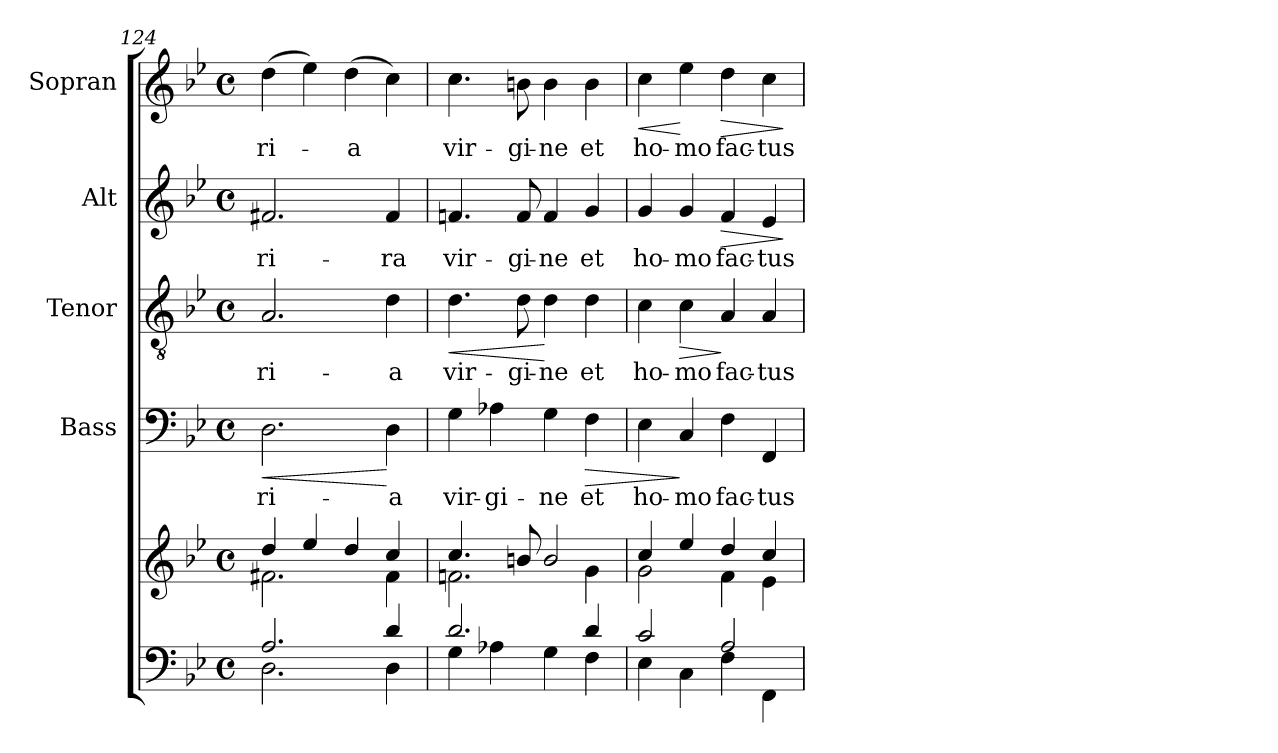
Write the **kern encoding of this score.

**kern	**kern	**kern	**text	**dynam	**kern	**text	**dynam	**kern	**text	**dynam	**kern	**text	**dynam
*part5	*part5	*part4	*part4	*part4	*part3	*part3	*part3	*part2	*part2	*part2	*part1	*part1	*part1
*staff6	*staff5	*staff4	*staff4	*staff4	*staff3	*staff3	*staff3	*staff2	*staff2	*staff2	*staff1	*staff1	*staff1
*	*	*I"Bass	*	*	*I"Tenor	*	*	*I"Alt	*	*	*I"Sopran	*	*
*	*	*I'B.	*	*	*I'T.	*	*	*I'A.	*	*	*I'S.	*	*
*clefF4	*clefG2	*clefF4	*	*	*clefGv2	*	*	*clefG2	*	*	*clefG2	*	*
*k[b-e-]	*k[b-e-]	*k[b-e-]	*	*	*k[b-e-]	*	*	*k[b-e-]	*	*	*k[b-e-]	*	*
*B-:	*B-:	*B-:	*	*	*B-:	*	*	*B-:	*	*	*B-:	*	*
*M4/4	*M4/4	*M4/4	*	*	*M4/4	*	*	*M4/4	*	*	*M4/4	*	*
*met(c)	*met(c)	*met(c)	*	*	*met(c)	*	*	*met(c)	*	*	*met(c)	*	*
=124	=124	=124	=124	=124	=124	=124	=124	=124	=124	=124	=124	=124	=124
*^	*^	*	*	*	*	*	*	*	*	*	*	*	*
!	!	!	!	!	!LO:LY:b	!LO:HP:b	!	!LO:LY:b	!	!	!LO:LY:b	!	!	!LO:LY:b	!
2.A/	2.D\	4dd/	2.f#X\	2.D\	-ri-	<	2.A/	-ri-	.	2.f#X/	-ri-	.	(>4dd\	-ri-	.
.	.	4ee-/	.	.	.	.	.	.	.	.	.	.	4ee-\)	.	.
!	!	!	!	!	!	!	!	!	!	!	!	!	!	!LO:LY:b	!
.	.	4dd/	.	.	.	.	.	.	.	.	.	.	(>4dd\	-a	.
!	!	!	!	!	!LO:LY:b	!	!	!LO:LY:b	!	!	!LO:LY:b	!	!	!	!
4d/	4D\	4cc/	4f#\	4D\	-a	[	4d\	-a	.	4f#/	-ra	.	4cc\)	.	.
=125	=125	=125	=125	=125	=125	=125	=125	=125	=125	=125	=125	=125	=125	=125	=125
!	!	!	!	!	!LO:LY:b	!	!	!LO:LY:b	!LO:HP:b	!	!LO:LY:b	!	!	!LO:LY:b	!
2.d/	4G\	4.cc/	2.fn\	4G\	vir-	.	4.d\	vir-	<	4.fn/	vir-	.	4.cc\	vir-	.
!	!	!	!	!	!LO:LY:b	!	!	!	!	!	!	!	!	!	!
.	4A-X\	.	.	4A-X\	-gi-	.	.	.	.	.	.	.	.	.	.
!	!	!	!	!	!	!	!	!LO:LY:b	!	!	!LO:LY:b	!	!	!LO:LY:b	!
.	.	8bn/	.	.	.	.	8d\	-gi-	.	8f/	-gi-	.	8bn\	-gi-	.
!	!	!	!	!	!LO:LY:b	!	!	!LO:LY:b	!	!	!LO:LY:b	!	!	!LO:LY:b	!
.	4G\	2b/	.	4G\	-ne	.	4d\	-ne	[	4f/	-ne	.	4b\	-ne	.
!	!	!	!	!	!LO:LY:b	!LO:HP:b	!	!LO:LY:b	!	!	!LO:LY:b	!	!	!LO:LY:b	!
4d/	4F\	.	4g\	4F\	et	>	4d\	et	.	4g/	et	.	4b\	et	.
=126	=126	=126	=126	=126	=126	=126	=126	=126	=126	=126	=126	=126	=126	=126	=126
!	!	!	!	!	!LO:LY:b	!	!	!LO:LY:b	!	!	!LO:LY:b	!	!	!LO:LY:b	!LO:HP:b
2c/	4E-\	4cc/	2g\	4E-\	ho-	.	4c\	ho-	.	4g/	ho-	.	4cc\	ho-	<
!	!	!	!	!	!LO:LY:b	!	!	!LO:LY:b	!LO:HP:b	!	!LO:LY:b	!	!	!LO:LY:b	!
.	4C\	4ee-/	.	4C/	-mo	]	4c\	-mo	>	4g/	-mo	.	4ee-\	-mo	[
!	!	!	!	!	!LO:LY:b	!	!	!LO:LY:b	!	!	!LO:LY:b	!LO:HP:b	!	!LO:LY:b	!LO:HP:b
2A/	4F\	4dd/	4f\	4F\	fac-	.	4A/	fac-	]	4f/	fac-	>	4dd\	fac-	>
!	!	!	!	!	!LO:LY:b	!	!	!LO:LY:b	!	!	!LO:LY:b	!	!	!LO:LY:b	!
.	4FF\	4cc/	4e-\	4FF/	-tus	.	4A/	-tus	.	4e-/	-tus	.	4cc\	-tus	.
*v	*v	*	*	*	*	*	*	*	*	*	*	*	*	*	*
*	*v	*v	*	*	*	*	*	*	*	*	*	*	*	*
.	.	.	.	.	.	.	.	.	.	]	.	.	]
=	=	=	=	=	=	=	=	=	=	=	=	=	=
*-	*-	*-	*-	*-	*-	*-	*-	*-	*-	*-	*-	*-	*-
